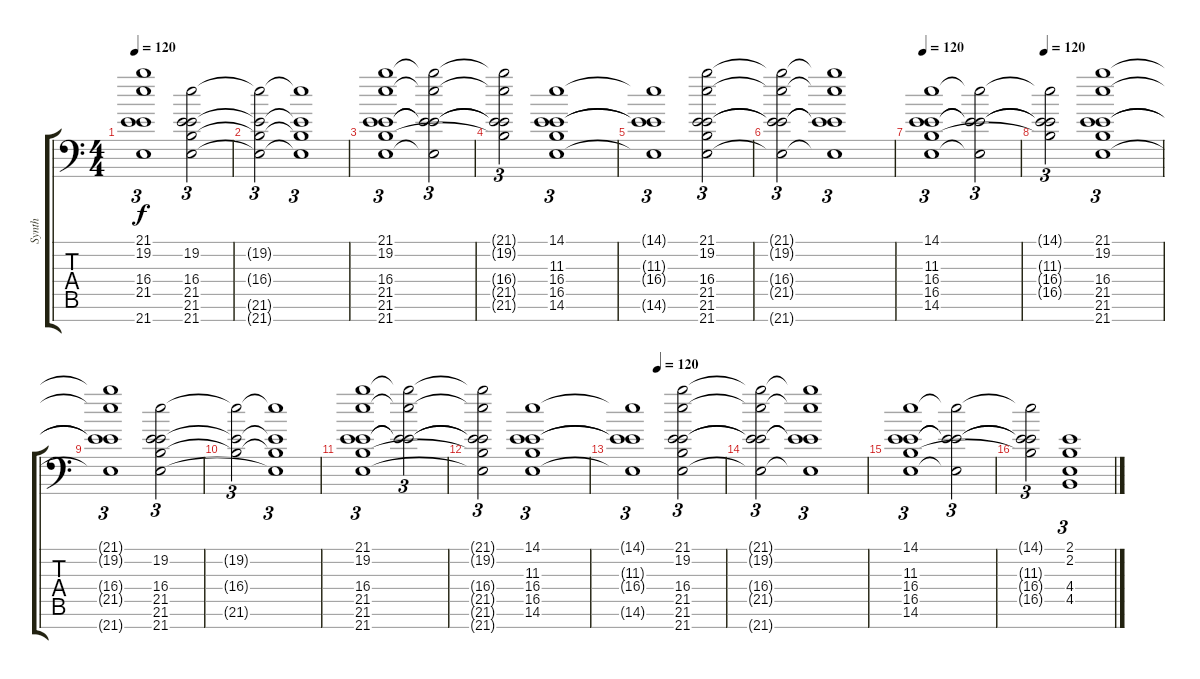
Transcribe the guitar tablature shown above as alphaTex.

\track ("Synth" "Synth") {instrument stringensemble1}
\staff {score tabs}
\tuning (D4 A3 F3 C3 G2 D2 G1) {hide}
\ts (4 4)
\tempo 120
\clef f4
\ks c
(21.1{t} 19.2{t} 16.4{t} 21.5{t} 21.7{t}).1{tu (3 2) dy f} (19.2 16.4 21.5 21.6 21.7).2{tu (3 2)} |
(19.2{t} 16.4{t} 21.6{t} 21.7{t}).2{tu (3 2)} (19.2{t} 16.4{t} 21.6{t} 21.7{t}).1{tu (3 2)} |
(21.1 19.2 16.4 21.5 21.6 21.7).1{tu (3 2)} (21.1{t} 19.2{t} 16.4{t} 21.5{t} 21.7{t}).2{tu (3 2)} |
(21.1{t} 19.2{t} 16.4{t} 21.5{t} 21.6{t}).2{tu (3 2)} (14.1 11.3 16.4 16.5 14.6).1{tu (3 2)} |
(14.1{t} 11.3{t} 16.4{t} 14.6{t}).1{tu (3 2)} (21.1 19.2 16.4 21.5 21.6 21.7).2{tu (3 2)} |
(21.1{t} 19.2{t} 16.4{t} 21.5{t} 21.7{t}).2{tu (3 2)} (21.1{t} 19.2{t} 16.4{t} 21.5{t} 21.7{t}).1{tu (3 2)} |
\tempo 120
(14.1 11.3 16.4 16.5 14.6).1{tu (3 2)} (14.1{t} 11.3{t} 16.4{t} 14.6{t}).2{tu (3 2)} |
\tempo 120
(14.1{t} 11.3{t} 16.4{t} 16.5{t}).2{tu (3 2)} (21.1 19.2 16.4 21.5 21.6 21.7).1{tu (3 2)} |
(21.1{t} 19.2{t} 16.4{t} 21.5{t} 21.7{t}).1{tu (3 2)} (19.2 16.4 21.5 21.6 21.7).2{tu (3 2)} |
(19.2{t} 16.4{t} 21.6{t}).2{tu (3 2)} (19.2{t} 16.4{t} 21.6{t} 21.7{t}).1{tu (3 2)} |
(21.1 19.2 16.4 21.5 21.6 21.7).1{tu (3 2)} (21.1{t} 19.2{t} 16.4{t} 21.5{t}).2{tu (3 2)} |
(21.1{t} 19.2{t} 16.4{t} 21.5{t} 21.6{t} 21.7{t}).2{tu (3 2)} (14.1 11.3 16.4 16.5 14.6).1{tu (3 2)} |
\tempo (120 0.3333333333333333)
(14.1{t} 11.3{t} 16.4{t} 14.6{t}).1{tu (3 2)} (21.1 19.2 16.4 21.5 21.6 21.7).2{tu (3 2)} |
(21.1{t} 19.2{t} 16.4{t} 21.5{t} 21.7{t}).2{tu (3 2)} (21.1{t} 19.2{t} 16.4{t} 21.5{t} 21.7{t}).1{tu (3 2)} |
(14.1 11.3 16.4 16.5 14.6).1{tu (3 2)} (14.1{t} 11.3{t} 16.4{t} 14.6{t}).2{tu (3 2)} |
(14.1{t} 11.3{t} 16.4{t} 16.5{t}).2{tu (3 2)} (2.1 2.2 4.4 4.5).1{tu (3 2)}
